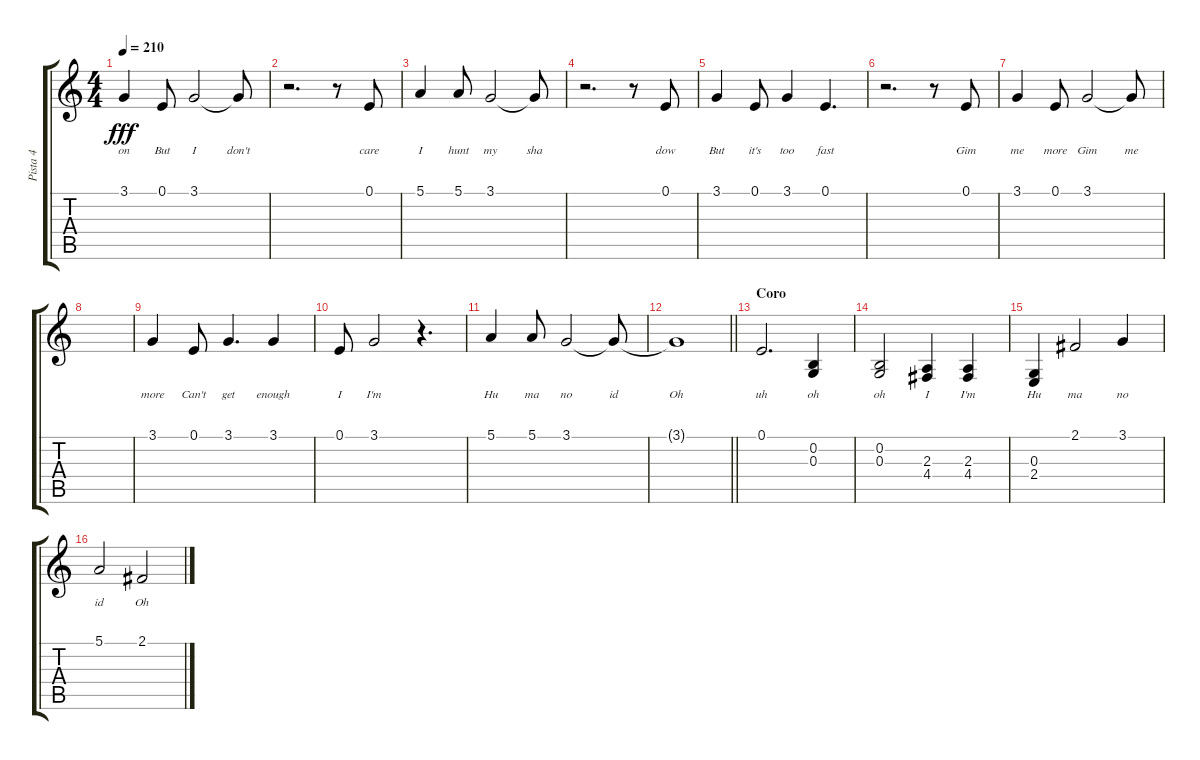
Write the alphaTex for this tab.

\track ("Pista 4" "Pista 4") {instrument lead2sawtooth}
\staff {score tabs}
\tuning (E4 B3 G3 D3 A2 E2) {hide}
\ts (4 4)
\tempo 210
\clef g2
\ks c
3.1.4{lyrics (0 "on") lyrics (1 "") lyrics (2 "") lyrics (3 "") lyrics (4 "") dy fff} 0.1.8{lyrics (0 "But") lyrics (1 "") lyrics (2 "") lyrics (3 "") lyrics (4 "")} 3.1.2{lyrics (0 "I") lyrics (1 "") lyrics (2 "") lyrics (3 "") lyrics (4 "")} 3.1{t}.8{lyrics (0 "don't") lyrics (1 "") lyrics (2 "") lyrics (3 "") lyrics (4 "")} |
r.2{d} r.8 0.1.8{lyrics (0 "care") lyrics (1 "") lyrics (2 "") lyrics (3 "") lyrics (4 "")} |
5.1.4{lyrics (0 "I") lyrics (1 "") lyrics (2 "") lyrics (3 "") lyrics (4 "")} 5.1.8{lyrics (0 "hunt") lyrics (1 "") lyrics (2 "") lyrics (3 "") lyrics (4 "")} 3.1.2{lyrics (0 "my") lyrics (1 "") lyrics (2 "") lyrics (3 "") lyrics (4 "")} 3.1{t}.8{lyrics (0 "sha") lyrics (1 "") lyrics (2 "") lyrics (3 "") lyrics (4 "")} |
r.2{d} r.8 0.1.8{lyrics (0 "dow") lyrics (1 "") lyrics (2 "") lyrics (3 "") lyrics (4 "")} |
3.1.4{lyrics (0 "But") lyrics (1 "") lyrics (2 "") lyrics (3 "") lyrics (4 "")} 0.1.8{lyrics (0 "it's") lyrics (1 "") lyrics (2 "") lyrics (3 "") lyrics (4 "")} 3.1.4{lyrics (0 "too") lyrics (1 "") lyrics (2 "") lyrics (3 "") lyrics (4 "")} 0.1.4{d lyrics (0 "fast") lyrics (1 "") lyrics (2 "") lyrics (3 "") lyrics (4 "")} |
r.2{d} r.8 0.1.8{lyrics (0 "Gim") lyrics (1 "") lyrics (2 "") lyrics (3 "") lyrics (4 "")} |
3.1.4{lyrics (0 "me") lyrics (1 "") lyrics (2 "") lyrics (3 "") lyrics (4 "")} 0.1.8{lyrics (0 "more") lyrics (1 "") lyrics (2 "") lyrics (3 "") lyrics (4 "")} 3.1.2{lyrics (0 "Gim") lyrics (1 "") lyrics (2 "") lyrics (3 "") lyrics (4 "")} 3.1{t}.8{lyrics (0 "me") lyrics (1 "") lyrics (2 "") lyrics (3 "") lyrics (4 "")} |
|
3.1.4{lyrics (0 "more") lyrics (1 "") lyrics (2 "") lyrics (3 "") lyrics (4 "")} 0.1.8{lyrics (0 "Can't") lyrics (1 "") lyrics (2 "") lyrics (3 "") lyrics (4 "")} 3.1.4{d lyrics (0 "get") lyrics (1 "") lyrics (2 "") lyrics (3 "") lyrics (4 "")} 3.1.4{lyrics (0 "enough") lyrics (1 "") lyrics (2 "") lyrics (3 "") lyrics (4 "")} |
0.1.8{lyrics (0 "I") lyrics (1 "") lyrics (2 "") lyrics (3 "") lyrics (4 "")} 3.1.2{lyrics (0 "I'm") lyrics (1 "") lyrics (2 "") lyrics (3 "") lyrics (4 "")} r.4{d} |
5.1.4{lyrics (0 "Hu") lyrics (1 "") lyrics (2 "") lyrics (3 "") lyrics (4 "")} 5.1.8{lyrics (0 "ma") lyrics (1 "") lyrics (2 "") lyrics (3 "") lyrics (4 "")} 3.1.2{lyrics (0 "no") lyrics (1 "") lyrics (2 "") lyrics (3 "") lyrics (4 "")} 3.1{t}.8{lyrics (0 "id") lyrics (1 "") lyrics (2 "") lyrics (3 "") lyrics (4 "")} |
\barLineRight lightlight
3.1{t}.1{lyrics (0 "Oh") lyrics (1 "") lyrics (2 "") lyrics (3 "") lyrics (4 "")} |
\section ("" "Coro")
0.1.2{d lyrics (0 "uh") lyrics (1 "") lyrics (2 "") lyrics (3 "") lyrics (4 "")} (0.2 0.3).4{lyrics (0 "oh") lyrics (1 "") lyrics (2 "") lyrics (3 "") lyrics (4 "")} |
(0.2 0.3).2{lyrics (0 "oh") lyrics (1 "") lyrics (2 "") lyrics (3 "") lyrics (4 "")} (2.3 4.4).4{lyrics (0 "I") lyrics (1 "") lyrics (2 "") lyrics (3 "") lyrics (4 "")} (2.3 4.4).4{lyrics (0 "I'm") lyrics (1 "") lyrics (2 "") lyrics (3 "") lyrics (4 "")} |
(0.3 2.4).4{lyrics (0 "Hu") lyrics (1 "") lyrics (2 "") lyrics (3 "") lyrics (4 "")} 2.1.2{lyrics (0 "ma") lyrics (1 "") lyrics (2 "") lyrics (3 "") lyrics (4 "")} 3.1.4{lyrics (0 "no") lyrics (1 "") lyrics (2 "") lyrics (3 "") lyrics (4 "")} |
5.1.2{lyrics (0 "id") lyrics (1 "") lyrics (2 "") lyrics (3 "") lyrics (4 "")} 2.1.2{lyrics (0 "Oh") lyrics (1 "") lyrics (2 "") lyrics (3 "") lyrics (4 "")}
